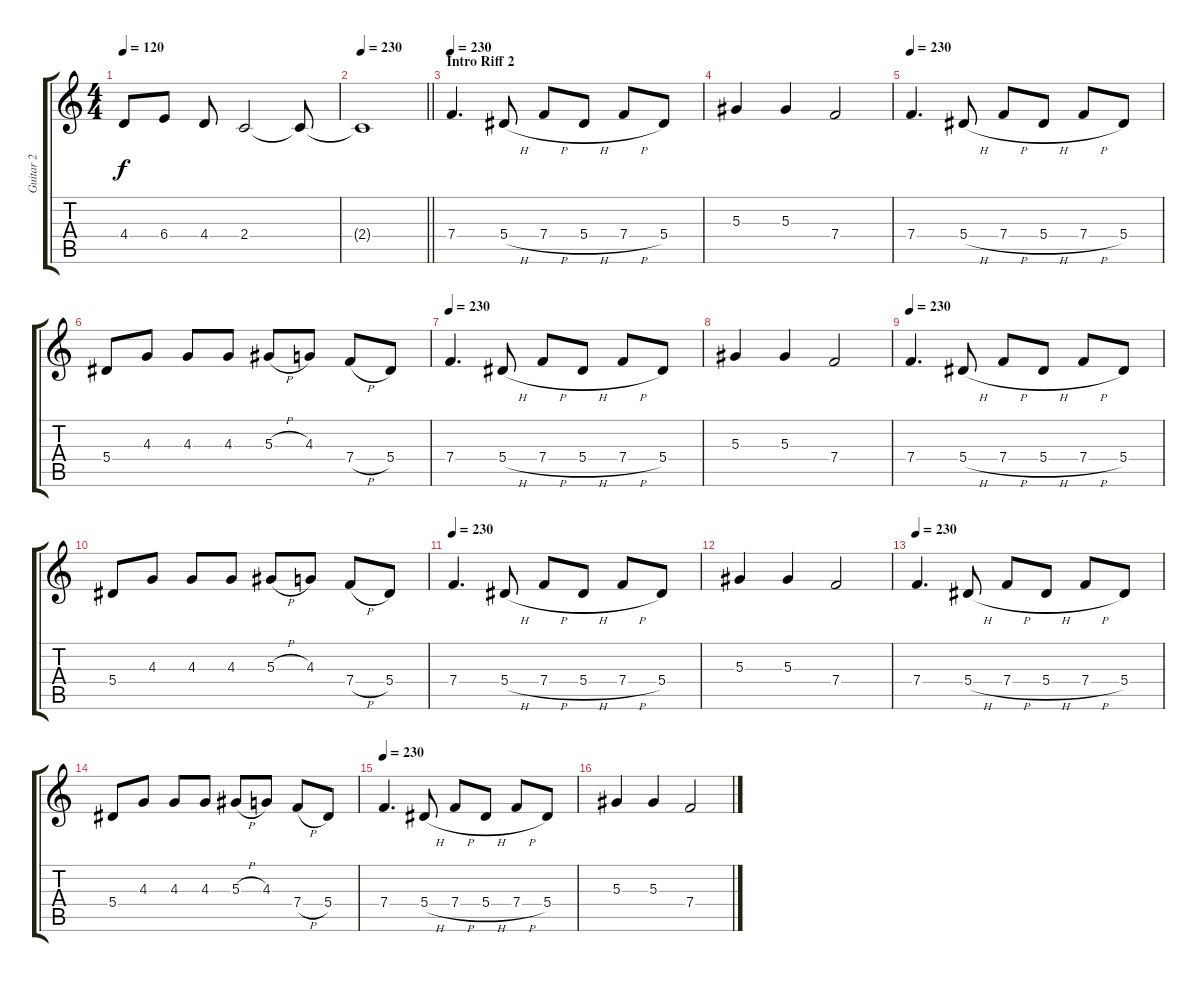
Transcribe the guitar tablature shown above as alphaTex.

\track ("Guitar 2" "Guitar 2") {instrument distortionguitar}
\staff {score tabs}
\tuning (C4 G3 Eb3 Bb2 F2 C2) {hide}
\ts (4 4)
\tempo 120
\clef g2
\ks c
4.4.8{dy f} 6.4.8 4.4.8 2.4.2 2.4{t}.8 |
\tempo 230
\barLineRight lightlight
2.4{t}.1 |
\section ("" "Intro Riff 2")
\tempo 230
7.4.4{d} 5.4{h}.8 7.4{h}.8 5.4{h}.8 7.4{h}.8 5.4.8 |
5.3.4 5.3.4 7.4.2 |
\tempo 230
7.4.4{d} 5.4{h}.8 7.4{h}.8 5.4{h}.8 7.4{h}.8 5.4.8 |
5.4.8 4.3.8 4.3.8 4.3.8 5.3{h}.8 4.3.8 7.4{h}.8 5.4.8 |
\tempo 230
7.4.4{d} 5.4{h}.8 7.4{h}.8 5.4{h}.8 7.4{h}.8 5.4.8 |
5.3.4 5.3.4 7.4.2 |
\tempo 230
7.4.4{d} 5.4{h}.8 7.4{h}.8 5.4{h}.8 7.4{h}.8 5.4.8 |
5.4.8 4.3.8 4.3.8 4.3.8 5.3{h}.8 4.3.8 7.4{h}.8 5.4.8 |
\tempo 230
7.4.4{d} 5.4{h}.8 7.4{h}.8 5.4{h}.8 7.4{h}.8 5.4.8 |
5.3.4 5.3.4 7.4.2 |
\tempo 230
7.4.4{d} 5.4{h}.8 7.4{h}.8 5.4{h}.8 7.4{h}.8 5.4.8 |
5.4.8 4.3.8 4.3.8 4.3.8 5.3{h}.8 4.3.8 7.4{h}.8 5.4.8 |
\tempo 230
7.4.4{d} 5.4{h}.8 7.4{h}.8 5.4{h}.8 7.4{h}.8 5.4.8 |
5.3.4 5.3.4 7.4.2
